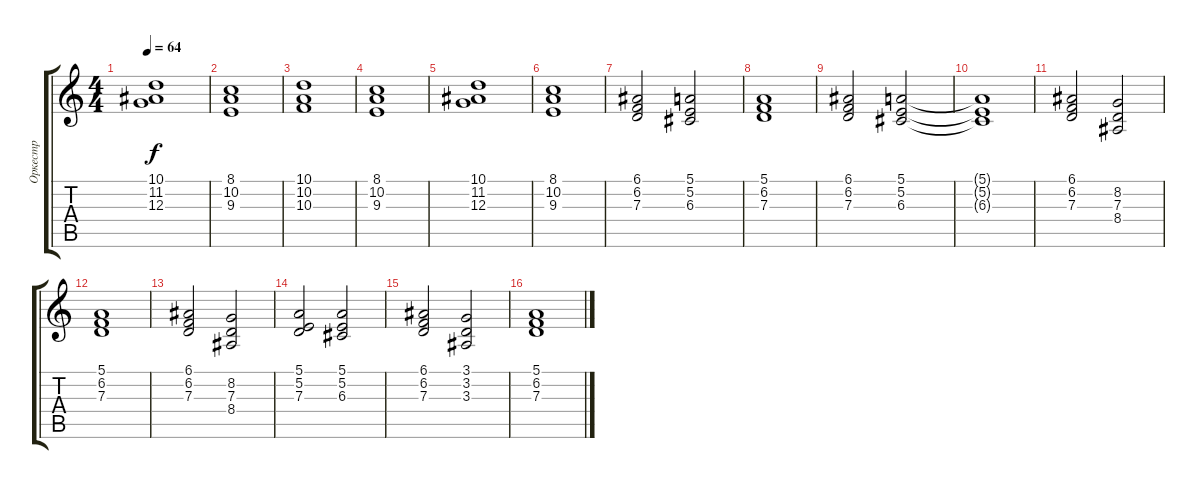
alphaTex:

\track ("Оркестр" "Оркестр") {instrument stringensemble1}
\staff {score tabs}
\tuning (E4 B3 G3 D3 A2 E2) {hide}
\ts (4 4)
\tempo 64
\clef g2
\ks c
(10.1 11.2 12.3).1{dy f} |
(8.1 10.2 9.3).1 |
(10.1 10.2 10.3).1 |
(8.1 10.2 9.3).1 |
(10.1 11.2 12.3).1 |
(8.1 10.2 9.3).1 |
(6.1 6.2 7.3).2 (5.1 5.2 6.3).2 |
(5.1 6.2 7.3).1 |
(6.1 6.2 7.3).2 (5.1 5.2 6.3).2 |
(5.1{t} 5.2{t} 6.3{t}).1 |
(6.1 6.2 7.3).2{instrument stringensemble1} (8.2 7.3 8.4).2 |
(5.1 6.2 7.3).1 |
(6.1 6.2 7.3).2 (8.2 7.3 8.4).2 |
(5.1 5.2 7.3).2 (5.1 5.2 6.3).2 |
(6.1 6.2 7.3).2 (3.1 3.2 3.3).2 |
(5.1 6.2 7.3).1
